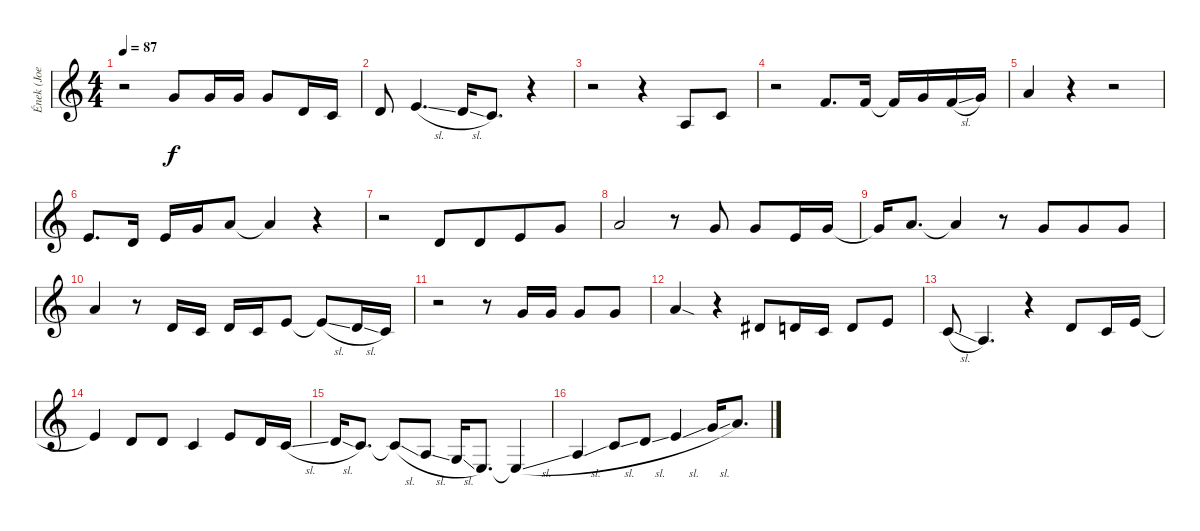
\track ("Ének (Joe Lynn Turner)" "Ének (Joe ") {instrument lead2sawtooth}
\staff {score}
\tuning (E4 B3 G3 D3 A2 E2) {hide}
\ts (4 4)
\tempo 87
\clef g2
\ks c
r.2{dy f} 3.1.8 3.1.16 3.1.16 3.1.8 3.2.16 1.2.16 |
3.2.8 5.2{sl}.4{d} 3.2{sl}.16 1.2.8{d} r.4 |
r.2 r.4 2.3.8 1.2.8 |
r.2 1.1.8{d} 1.1.16 1.1{t}.16 3.1.16 1.1{sl}.16 3.1.16 |
5.1.4 r.4 r.2 |
0.1.8{d} 3.2.16 0.1.16 3.1.16 5.1.8 5.1{t}.4 r.4 |
r.2 3.2.8 3.2.8{beam merge} 0.1.8 3.1.8 |
5.1.2 r.8 3.1.8 3.1.8 0.1.16 3.1.16 |
3.1{t}.16 5.1.8{d} 5.1{t}.4 r.8 3.1.8{beam merge} 3.1.8 3.1.8 |
5.1.4 r.8 3.2.16 1.2.16 3.2.16 1.2.16 5.2.8 5.2{sl t}.8 3.2{sl}.16 1.2.16 |
r.2 r.8 3.1.16 3.1.16 3.1.8 3.1.8 |
5.1{sod}.4 r.4 4.2.8 3.2.16 1.2.16 3.2.8 5.2.8 |
5.3{sl}.8 2.3.4{d} r.4 3.2.8 1.2.16 5.2.16 |
5.2{t}.4 3.2.8 3.2.8 1.2.4 0.1.8 3.2.16 10.4{sl}.16 |
12.4{sl}.16 10.4.8{d} 10.4{sl t}.8 7.4{sl}.8 5.4{sl}.16 2.4.8{d} 2.4{sl t}.4 |
7.4{sl}.4{volume 9} 10.4{sl}.8 12.4{sl}.8 14.4{sl}.4 17.4{sl}.16 19.4.8{d}
